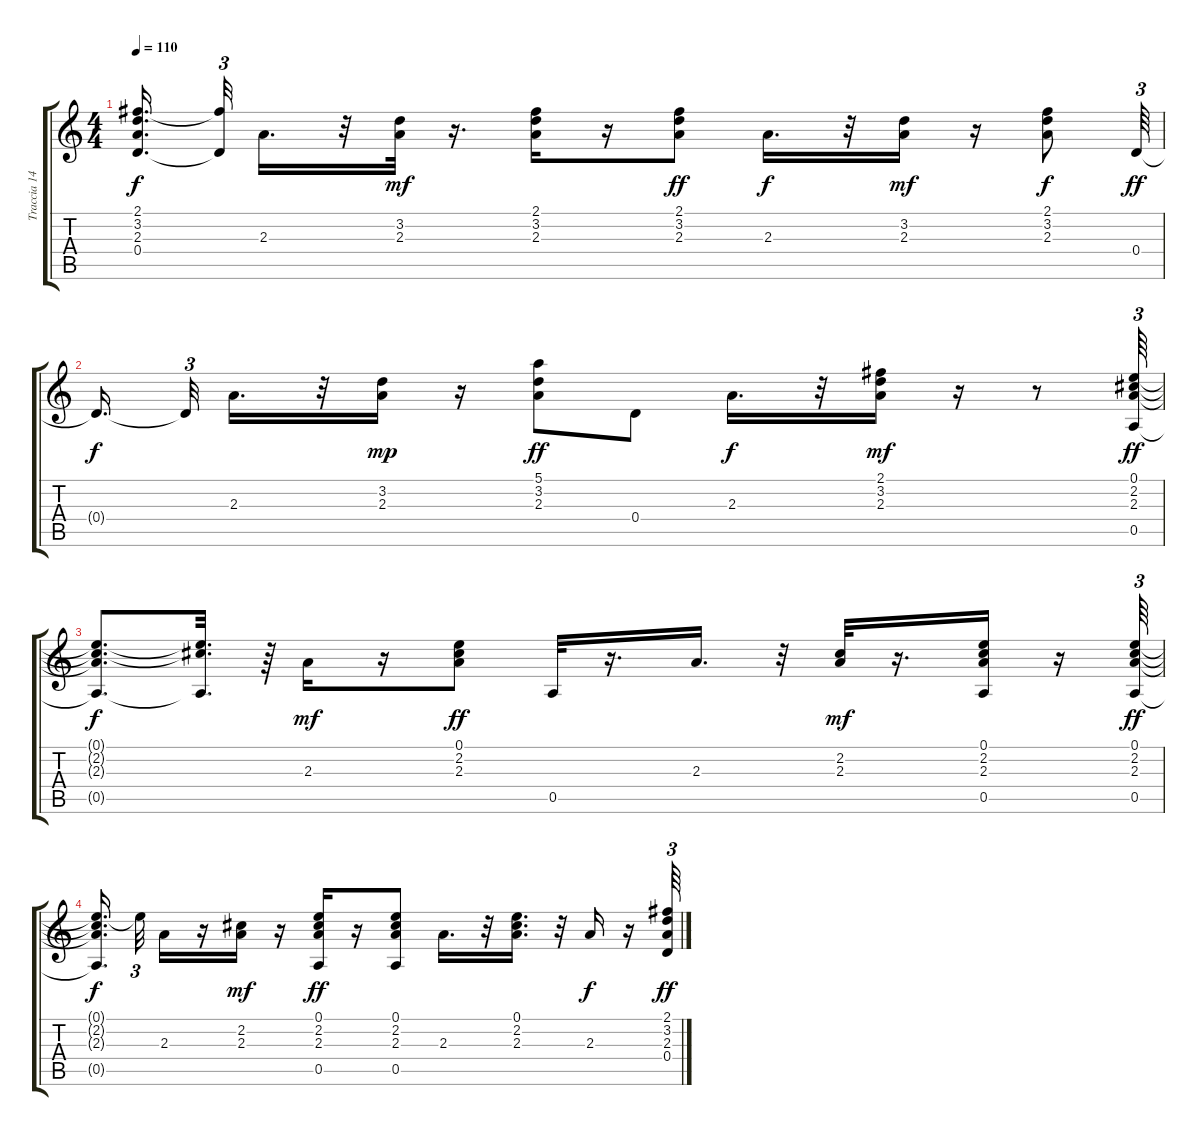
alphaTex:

\track ("Traccia 14" "Traccia 14") {instrument acousticguitarsteel}
\staff {score tabs}
\tuning (E4 B3 G3 D3 A2 E2) {hide}
\ts (4 4)
\tempo 110
\clef g2
\ks c
(2.1{t} 3.2{t} 2.3{t} 0.4{t}).16{d dy f} (2.1{t} 0.4{t}).32{tu (3 2)} 2.3.16{d} r.32 (3.2 2.3).32{dy mf} r.16{d} (2.1 3.2 2.3).16 r.16 (2.1 3.2 2.3).8{dy ff} 2.3.16{d dy f} r.32 (3.2 2.3).16{dy mf} r.16 (2.1 3.2 2.3).8{dy f} 0.4.64{tu (3 2) dy ff} |
0.4{t}.16{d dy f} 0.4{t}.32{tu (3 2)} 2.3.16{d} r.32 (3.2 2.3).16{dy mp} r.16 (5.1 3.2 2.3).8{dy ff} 0.4.8 2.3.16{d dy f} r.32 (2.1 3.2 2.3).16{dy mf} r.16 r.8 (0.1 2.2 2.3 0.5).64{tu (3 2) dy ff} |
(0.1{t} 2.2{t} 2.3{t} 0.5{t}).8{d dy f} (0.1{t} 2.2{t} 0.5{t}).32{d} r.64 2.3.16{dy mf} r.16 (0.1 2.2 2.3).8{dy ff} 0.5.32 r.16{d} 2.3.16{d} r.32 (2.2 2.3).32{dy mf} r.16{d} (0.1 2.2 2.3 0.5).16 r.16 (0.1 2.2 2.3 0.5).64{tu (3 2) dy ff} |
(0.1{t} 2.2{t} 2.3{t} 0.5{t}).16{d dy f} 0.1{t}.32{tu (3 2)} 2.3.16 r.16 (2.2 2.3).16{dy mf} r.16 (0.1 2.2 2.3 0.5).16{dy ff} r.16 (0.1 2.2 2.3 0.5).8 2.3.16{d} r.32 (0.1 2.2 2.3).16{d} r.32 2.3.16{dy f} r.16 (2.1 3.2 2.3 0.4).64{tu (3 2) dy ff}
